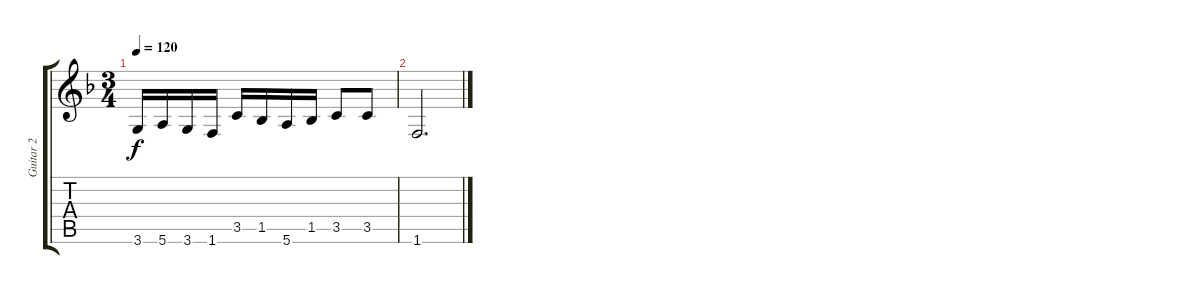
\track ("Guitar 2" "Guitar 2") {instrument acousticguitarsteel}
\staff {score tabs}
\tuning (E4 B3 G3 D3 A2 E2) {hide}
\ts (3 4)
\tempo 120
\clef g2
\ks f
3.6.16{dy f} 5.6.16 3.6.16 1.6.16 3.5.16 1.5.16 5.6.16 1.5.16 3.5.8 3.5.8 |
1.6.2{d}
